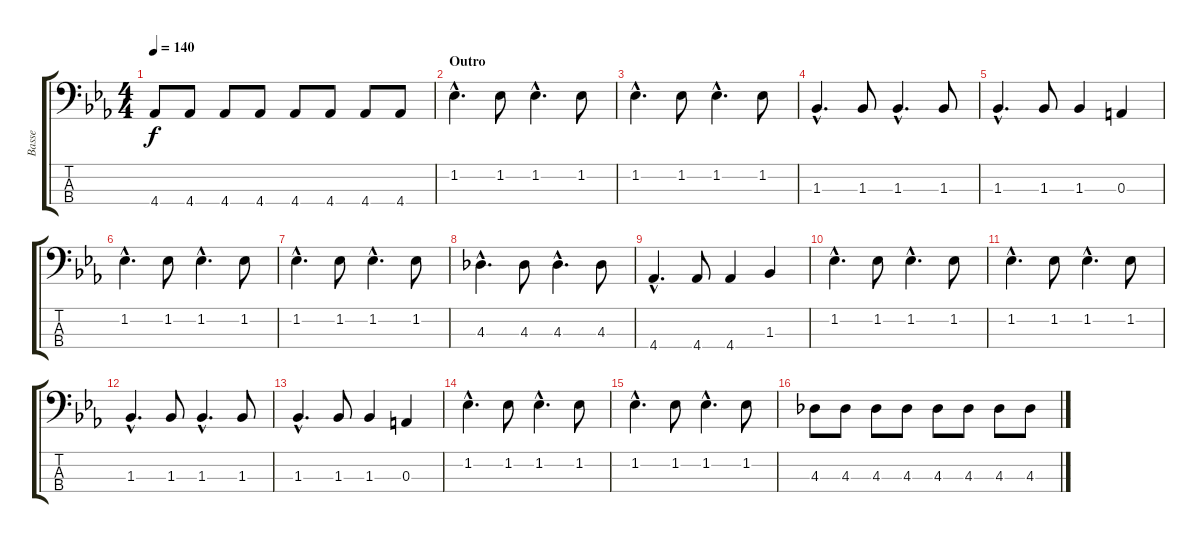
\track ("Basse" "Basse") {instrument electricbasspick}
\staff {score tabs}
\tuning (G2 D2 A1 E1) {hide}
\ts (4 4)
\tempo 140
\clef f4
\ks eb
4.4.8{dy f} 4.4.8 4.4.8 4.4.8 4.4.8 4.4.8 4.4.8 4.4.8 |
\section ("" "Outro")
1.2{hac}.4{d volume 12} 1.2.8 1.2{hac}.4{d} 1.2.8 |
1.2{hac}.4{d} 1.2.8 1.2{hac}.4{d} 1.2.8 |
1.3{hac}.4{d} 1.3.8 1.3{hac}.4{d} 1.3.8 |
1.3{hac}.4{d} 1.3.8 1.3.4 0.3.4 |
1.2{hac}.4{d volume 8} 1.2.8 1.2{hac}.4{d} 1.2.8 |
1.2{hac}.4{d} 1.2.8 1.2{hac}.4{d} 1.2.8 |
4.3{hac}.4{d} 4.3.8 4.3{hac}.4{d} 4.3.8 |
4.4{hac}.4{d} 4.4.8 4.4.4 1.3.4 |
1.2{hac}.4{d volume 4} 1.2.8 1.2{hac}.4{d} 1.2.8 |
1.2{hac}.4{d} 1.2.8 1.2{hac}.4{d} 1.2.8 |
1.3{hac}.4{d} 1.3.8 1.3{hac}.4{d} 1.3.8 |
1.3{hac}.4{d} 1.3.8 1.3.4 0.3.4 |
1.2{hac}.4{d volume 0} 1.2.8 1.2{hac}.4{d} 1.2.8 |
1.2{hac}.4{d} 1.2.8 1.2{hac}.4{d} 1.2.8 |
4.3.8 4.3.8 4.3.8 4.3.8 4.3.8 4.3.8 4.3.8 4.3.8
